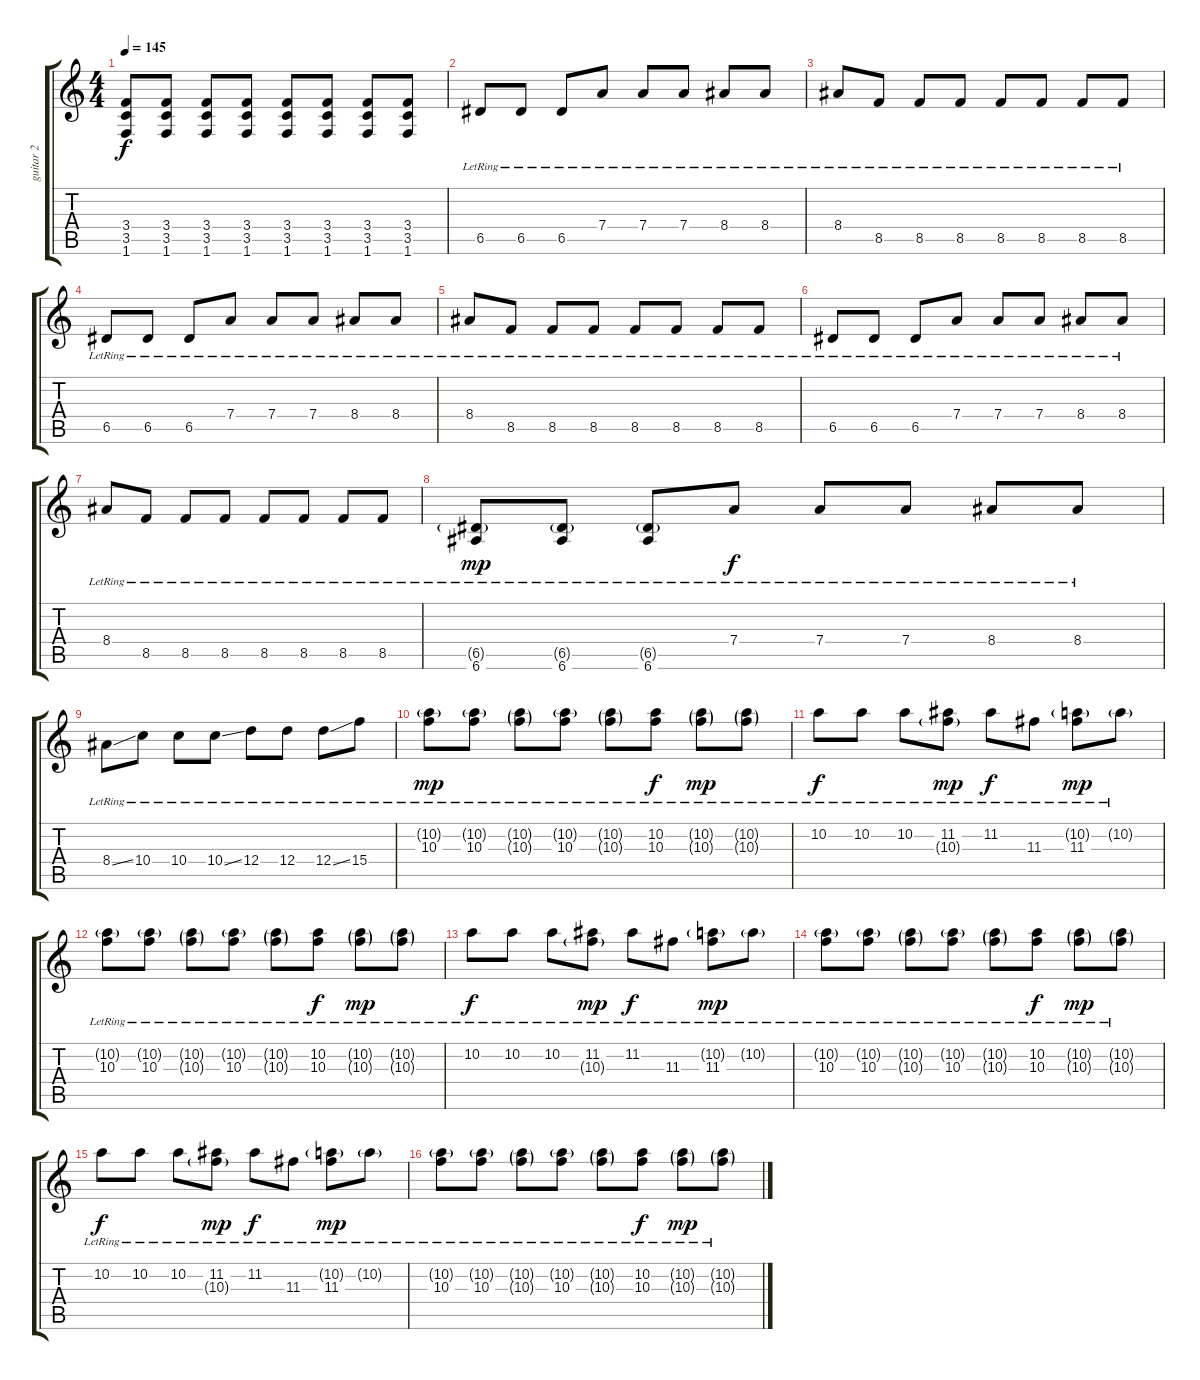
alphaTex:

\track ("guitar 2" "guitar 2") {instrument overdrivenguitar}
\staff {score tabs}
\tuning (E4 B3 G3 D3 A2 E2) {hide}
\ts (4 4)
\tempo 145
\clef g2
\ks c
(3.4 3.5 1.6).8{dy f} (3.4 3.5 1.6).8 (3.4 3.5 1.6).8 (3.4 3.5 1.6).8 (3.4 3.5 1.6).8 (3.4 3.5 1.6).8 (3.4 3.5 1.6).8 (3.4 3.5 1.6).8 |
6.5{lr}.8 6.5{lr}.8 6.5{lr}.8 7.4{lr}.8 7.4{lr}.8 7.4{lr}.8 8.4{lr}.8 8.4{lr}.8 |
8.4{lr}.8 8.5{lr}.8 8.5{lr}.8 8.5{lr}.8 8.5{lr}.8 8.5{lr}.8 8.5{lr}.8 8.5{lr}.8 |
6.5{lr}.8 6.5{lr}.8 6.5{lr}.8 7.4{lr}.8 7.4{lr}.8 7.4{lr}.8 8.4{lr}.8 8.4{lr}.8 |
8.4{lr}.8 8.5{lr}.8 8.5{lr}.8 8.5{lr}.8 8.5{lr}.8 8.5{lr}.8 8.5{lr}.8 8.5{lr}.8 |
6.5{lr}.8 6.5{lr}.8 6.5{lr}.8 7.4{lr}.8 7.4{lr}.8 7.4{lr}.8 8.4{lr}.8 8.4{lr}.8 |
8.4{lr}.8 8.5{lr}.8 8.5{lr}.8 8.5{lr}.8 8.5{lr}.8 8.5{lr}.8 8.5{lr}.8 8.5{lr}.8 |
(6.5{g lr} 6.6).8{dy mp} (6.5{g lr} 6.6).8 (6.5{g lr} 6.6).8 7.4{lr}.8{dy f} 7.4{lr}.8 7.4{lr}.8 8.4{lr}.8 8.4{lr}.8 |
8.4{ss lr}.8 10.4{lr}.8 10.4{lr}.8 10.4{ss lr}.8 12.4{lr}.8 12.4{lr}.8 12.4{ss lr}.8 15.4{lr}.8 |
(10.2{g lr} 10.3{lr}).8{dy mp} (10.2{g lr} 10.3{lr}).8 (10.2{g lr} 10.3{g lr}).8 (10.2{g lr} 10.3{lr}).8 (10.2{g lr} 10.3{g lr}).8 (10.2{lr} 10.3{lr}).8{dy f} (10.2{g lr} 10.3{g lr}).8{dy mp} (10.2{g lr} 10.3{g lr}).8 |
10.2{lr}.8{dy f} 10.2{lr}.8 10.2{lr}.8 (11.2{lr} 10.3{g lr}).8{dy mp} 11.2{lr}.8{dy f} 11.3{lr}.8 (10.2{g lr} 11.3{lr}).8{dy mp} 10.2{g lr}.8 |
(10.2{g lr} 10.3{lr}).8 (10.2{g lr} 10.3{lr}).8 (10.2{g lr} 10.3{g lr}).8 (10.2{g lr} 10.3{lr}).8 (10.2{g lr} 10.3{g lr}).8 (10.2{lr} 10.3{lr}).8{dy f} (10.2{g lr} 10.3{g lr}).8{dy mp} (10.2{g lr} 10.3{g lr}).8 |
10.2{lr}.8{dy f} 10.2{lr}.8 10.2{lr}.8 (11.2{lr} 10.3{g lr}).8{dy mp} 11.2{lr}.8{dy f} 11.3{lr}.8 (10.2{g lr} 11.3{lr}).8{dy mp} 10.2{g lr}.8 |
(10.2{g lr} 10.3{lr}).8 (10.2{g lr} 10.3{lr}).8 (10.2{g lr} 10.3{g lr}).8 (10.2{g lr} 10.3{lr}).8 (10.2{g lr} 10.3{g lr}).8 (10.2{lr} 10.3{lr}).8{dy f} (10.2{g lr} 10.3{g lr}).8{dy mp} (10.2{g lr} 10.3{g lr}).8 |
10.2{lr}.8{dy f} 10.2{lr}.8 10.2{lr}.8 (11.2{lr} 10.3{g lr}).8{dy mp} 11.2{lr}.8{dy f} 11.3{lr}.8 (10.2{g lr} 11.3{lr}).8{dy mp} 10.2{g lr}.8 |
(10.2{g lr} 10.3{lr}).8 (10.2{g lr} 10.3{lr}).8 (10.2{g lr} 10.3{g lr}).8 (10.2{g lr} 10.3{lr}).8 (10.2{g lr} 10.3{g lr}).8 (10.2{lr} 10.3{lr}).8{dy f} (10.2{g lr} 10.3{g lr}).8{dy mp} (10.2{g lr} 10.3{g lr}).8
